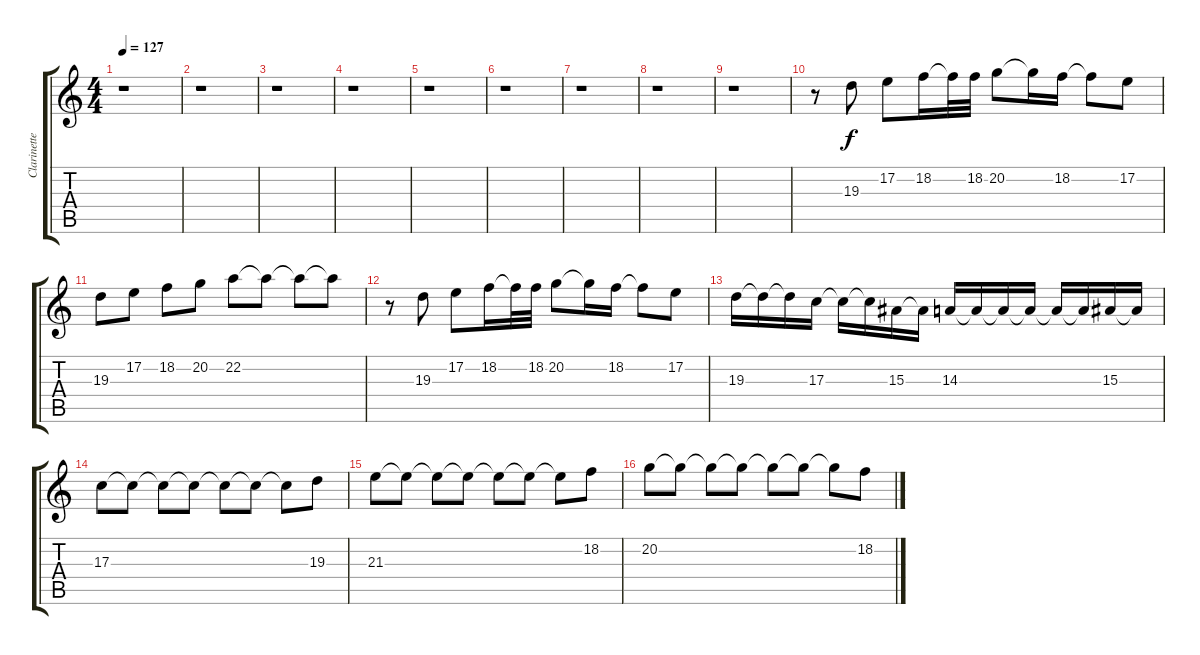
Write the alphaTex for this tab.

\track ("Clarinette" "Clarinette") {instrument clarinet}
\staff {score tabs}
\tuning (E4 B3 G3 D3 A2 E2) {hide}
\ts (4 4)
\tempo 127
\clef g2
\ks c
r.1{dy f} |
r.1 |
r.1 |
r.1 |
r.1 |
r.1 |
r.1 |
r.1 |
r.1 |
r.8 19.3.8 17.2.8 18.2.16 18.2{t}.32 18.2.32 20.2.8 20.2{t}.16 18.2.16 18.2{t}.8 17.2.8 |
19.3.8 17.2.8 18.2.8 20.2.8 22.2.8 22.2{t}.8 22.2{t}.8 22.2{t}.8 |
r.8 19.3.8 17.2.8 18.2.16 18.2{t}.32 18.2.32 20.2.8 20.2{t}.16 18.2.16 18.2{t}.8 17.2.8 |
19.3.16 19.3{t}.16 19.3{t}.16 17.3.16 17.3{t}.16 17.3{t}.16 15.3.16 15.3{t}.16 14.3.16 14.3{t}.16 14.3{t}.16 14.3{t}.16 14.3{t}.16 14.3{t}.16 15.3.16 15.3{t}.16 |
17.3.8 17.3{t}.8 17.3{t}.8 17.3{t}.8 17.3{t}.8 17.3{t}.8 17.3{t}.8 19.3.8 |
21.3.8 21.3{t}.8 21.3{t}.8 21.3{t}.8 21.3{t}.8 21.3{t}.8 21.3{t}.8 18.2.8 |
20.2.8 20.2{t}.8 20.2{t}.8 20.2{t}.8 20.2{t}.8 20.2{t}.8 20.2{t}.8 18.2.8
